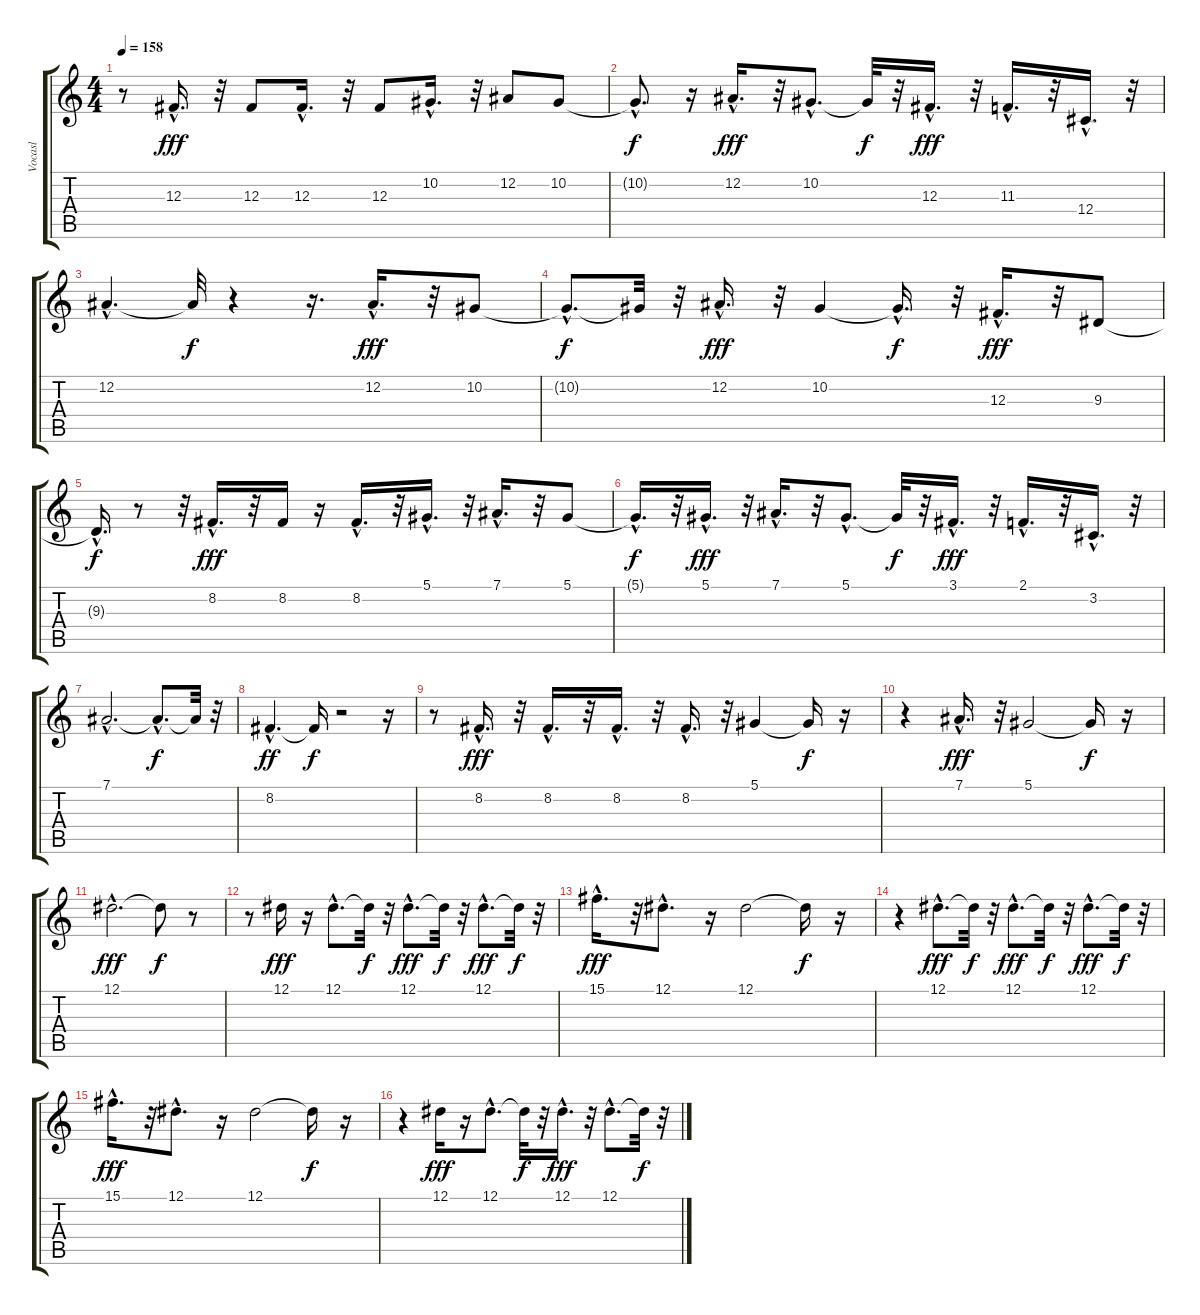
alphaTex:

\track ("Vocasl" "Vocasl") {instrument tenorsax}
\staff {score tabs}
\tuning (Eb4 Bb3 Gb3 Db3 Ab2 Eb2) {hide}
\ts (4 4)
\tempo 158
\clef g2
\ks c
r.8{dy fff} 12.3{hac}.16{d} r.32 12.3.8 12.3{hac}.16{d} r.32 12.3.8 10.2{hac}.16{d} r.32 12.2.8 10.2.8 |
10.2{hac t}.8{d dy f} r.16 12.2{hac}.16{d dy fff} r.32 10.2{hac}.8{d} 10.2{t}.32{dy f} r.32 12.3{hac}.16{d dy fff} r.32 11.3{hac}.16{d} r.32 12.4{hac}.16{d} r.32 |
12.2{hac}.4{d} 12.2{t}.32{dy f} r.4 r.16{d} 12.2{hac}.16{d dy fff} r.32 10.2.8 |
10.2{hac t}.8{d dy f} 10.2{t}.32 r.32 12.2{hac}.16{d dy fff} r.32 10.2.4 10.2{hac t}.16{d dy f} r.32 12.3{hac}.16{d dy fff} r.32 9.3.8 |
9.3{hac t}.16{d dy f} r.8 r.32 8.2{hac}.16{d dy fff} r.32 8.2.16 r.16 8.2{hac}.16{d} r.32 5.1{hac}.16{d} r.32 7.1{hac}.16{d} r.32 5.1.8 |
5.1{hac t}.16{d dy f} r.32 5.1{hac}.16{d dy fff} r.32 7.1{hac}.16{d} r.32 5.1{hac}.8{d} 5.1{t}.32{dy f} r.32 3.1{hac}.16{d dy fff} r.32 2.1{hac}.16{d} r.32 3.2{hac}.16{d} r.32 |
7.1{hac}.2{d} 7.1{hac t}.8{d dy f} 7.1{t}.32 r.32 |
8.2{hac}.4{d dy ff} 8.2{t}.16{dy f} r.2 r.16 |
r.8 8.2{hac}.16{d dy fff} r.32 8.2{hac}.16{d} r.32 8.2{hac}.16{d} r.32 8.2{hac}.16{d} r.32 5.1.4 5.1{t}.16{dy f} r.16 |
r.4 7.1{hac}.16{d dy fff} r.32 5.1.2 5.1{t}.16{dy f} r.16 |
12.1{hac}.2{d dy fff} 12.1{t}.8{dy f} r.8 |
r.8 12.1.16{dy fff} r.16 12.1{hac}.8{d} 12.1{t}.32{dy f} r.32 12.1{hac}.8{d dy fff} 12.1{t}.32{dy f} r.32 12.1{hac}.8{d dy fff} 12.1{t}.32{dy f} r.32 |
15.1{hac}.16{d dy fff} r.32 12.1{hac}.8{d} r.16 12.1.2 12.1{t}.16{dy f} r.16 |
r.4 12.1{hac}.8{d dy fff} 12.1{t}.32{dy f} r.32 12.1{hac}.8{d dy fff} 12.1{t}.32{dy f} r.32 12.1{hac}.8{d dy fff} 12.1{t}.32{dy f} r.32 |
15.1{hac}.16{d dy fff} r.32 12.1{hac}.8{d} r.16 12.1.2 12.1{t}.16{dy f} r.16 |
r.4 12.1.16{dy fff} r.16 12.1{hac}.8{d} 12.1{t}.32{dy f} r.32 12.1{hac}.16{d dy fff} r.32 12.1{hac}.8{d} 12.1{t}.32{dy f} r.32
